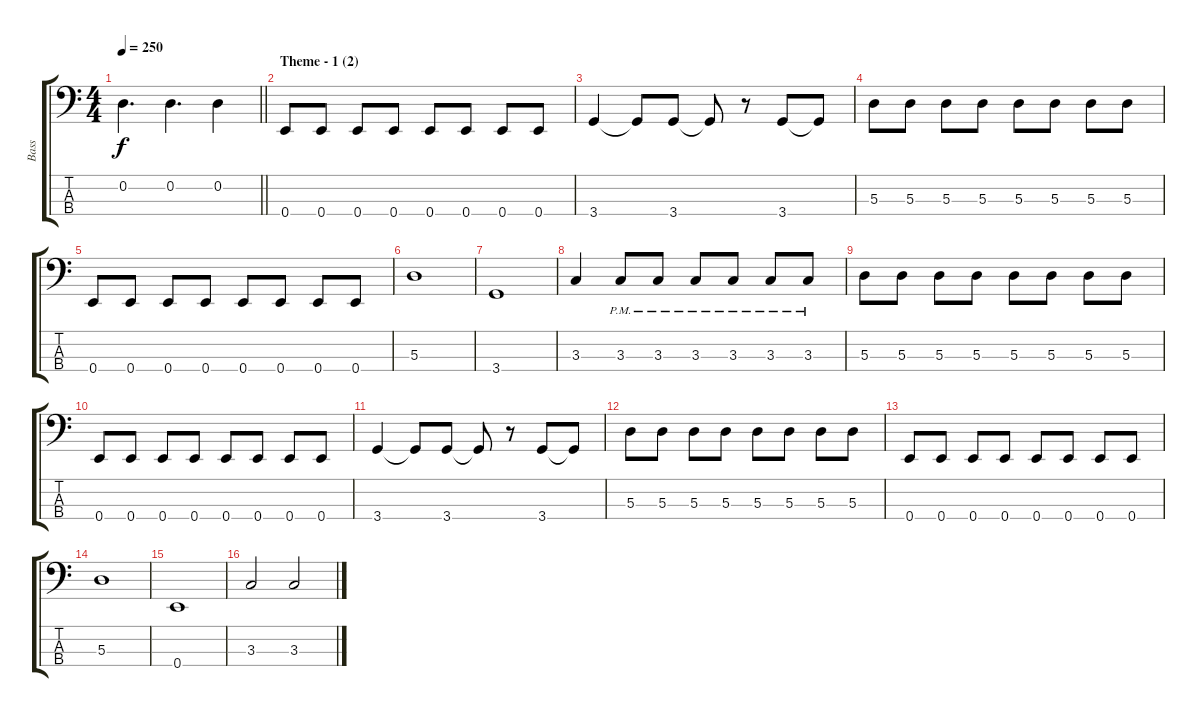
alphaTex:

\track ("Bass" "Bass") {instrument electricbassfinger}
\staff {score tabs}
\tuning (G2 D2 A1 E1) {hide}
\ts (4 4)
\tempo 250
\clef f4
\barLineRight lightlight
\ks c
0.2.4{d dy f} 0.2.4{d} 0.2.4 |
\section ("" "Theme - 1 (2)")
0.4.8 0.4.8 0.4.8 0.4.8 0.4.8 0.4.8 0.4.8 0.4.8 |
3.4.4 3.4{t}.8 3.4.8 3.4{t}.8 r.8 3.4.8 3.4{t}.8 |
5.3.8 5.3.8 5.3.8 5.3.8 5.3.8 5.3.8 5.3.8 5.3.8 |
0.4.8 0.4.8 0.4.8 0.4.8 0.4.8 0.4.8 0.4.8 0.4.8 |
5.3.1 |
3.4.1 |
3.3.4 3.3{pm}.8 3.3{pm}.8 3.3{pm}.8 3.3{pm}.8 3.3{pm}.8 3.3{pm}.8 |
5.3.8 5.3.8 5.3.8 5.3.8 5.3.8 5.3.8 5.3.8 5.3.8 |
0.4.8 0.4.8 0.4.8 0.4.8 0.4.8 0.4.8 0.4.8 0.4.8 |
3.4.4 3.4{t}.8 3.4.8 3.4{t}.8 r.8 3.4.8 3.4{t}.8 |
5.3.8 5.3.8 5.3.8 5.3.8 5.3.8 5.3.8 5.3.8 5.3.8 |
0.4.8 0.4.8 0.4.8 0.4.8 0.4.8 0.4.8 0.4.8 0.4.8 |
5.3.1 |
0.4.1 |
3.3.2 3.3.2
